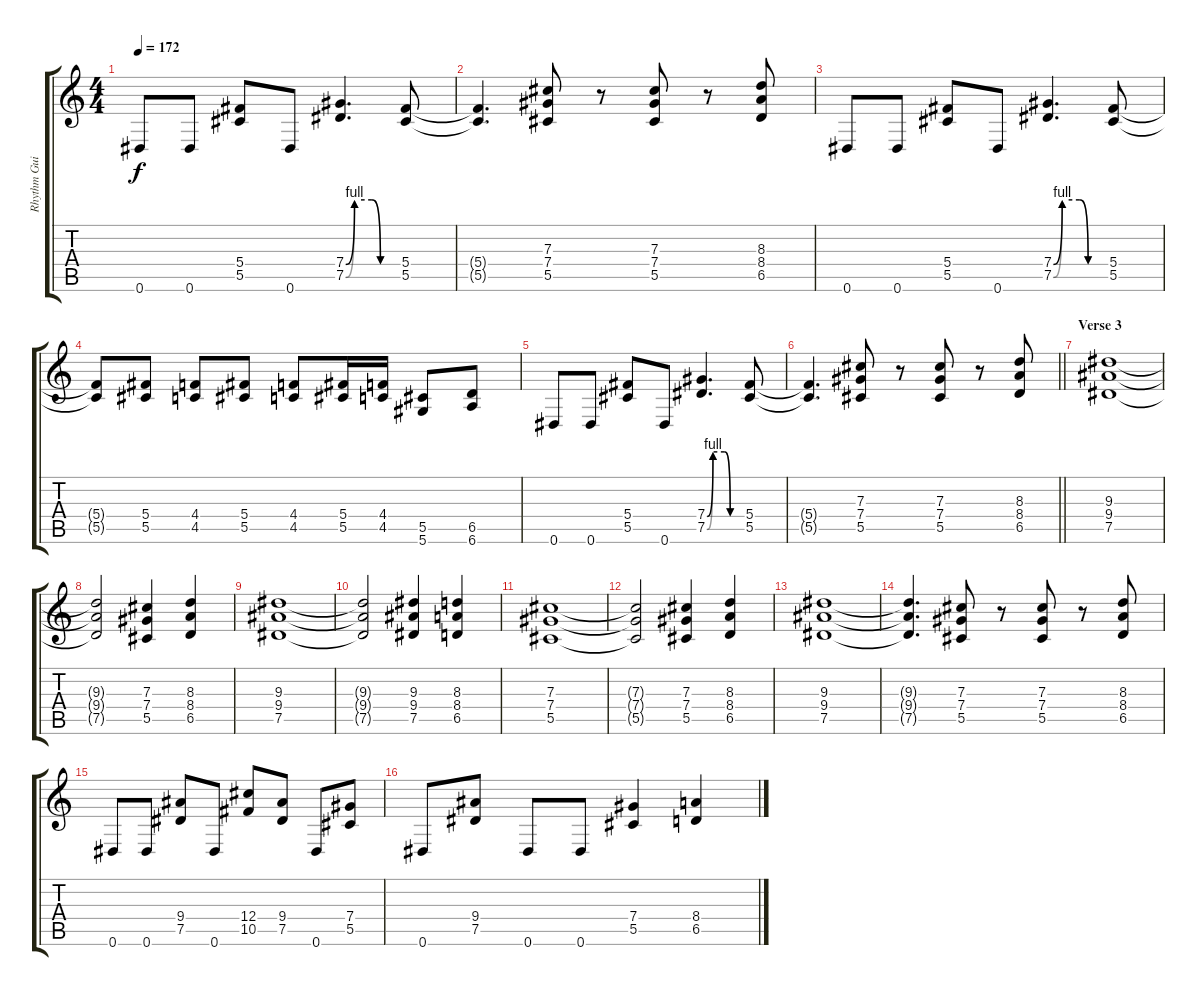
\track ("Rhythm Guitar 2: Pata " "Rhythm Gui") {instrument distortionguitar}
\staff {score tabs}
\tuning (Eb4 Bb3 Gb3 Db3 Ab2 Eb2) {hide}
\ts (4 4)
\tempo 172
\clef g2
\ks c
0.6.8{dy f} 0.6.8 (5.4 5.5).8 0.6.8 (7.4{be (custom 0 0 10 4 30 4 40 0 60 0)} 7.5{be (custom 0 0 10 4 30 4 40 0 60 0)}).4{d} (5.4 5.5).8 |
(5.4{t} 5.5{t}).4{d} (7.3 7.4 5.5).8 r.8 (7.3 7.4 5.5).8 r.8 (8.3 8.4 6.5).8 |
0.6.8 0.6.8 (5.4 5.5).8 0.6.8 (7.4{be (custom 0 0 10 4 30 4 40 0 60 0)} 7.5{be (custom 0 0 10 4 30 4 40 0 60 0)}).4{d} (5.4 5.5).8 |
(5.4{t} 5.5{t}).8 (5.4 5.5).8 (4.4 4.5).8 (5.4 5.5).8 (4.4 4.5).8 (5.4 5.5).16 (4.4 4.5).16 (5.5 5.6).8 (6.5 6.6).8 |
0.6.8 0.6.8 (5.4 5.5).8 0.6.8 (7.4{be (custom 0 0 10 4 30 4 40 0 60 0)} 7.5{be (custom 0 0 10 4 30 4 40 0 60 0)}).4{d} (5.4 5.5).8 |
\barLineRight lightlight
(5.4{t} 5.5{t}).4{d} (7.3 7.4 5.5).8 r.8 (7.3 7.4 5.5).8 r.8 (8.3 8.4 6.5).8 |
\section ("" "Verse 3")
(9.3 9.4 7.5).1 |
(9.3{t} 9.4{t} 7.5{t}).2 (7.3 7.4 5.5).4 (8.3 8.4 6.5).4 |
(9.3 9.4 7.5).1 |
(9.3{t} 9.4{t} 7.5{t}).2 (9.3 9.4 7.5).4 (8.3 8.4 6.5).4 |
(7.3 7.4 5.5).1 |
(7.3{t} 7.4{t} 5.5{t}).2 (7.3 7.4 5.5).4 (8.3 8.4 6.5).4 |
(9.3 9.4 7.5).1 |
(9.3{t} 9.4{t} 7.5{t}).4{d} (7.3 7.4 5.5).8 r.8 (7.3 7.4 5.5).8 r.8 (8.3 8.4 6.5).8 |
0.6.8 0.6.8 (9.4 7.5).8 0.6.8 (12.4 10.5).8 (9.4 7.5).8 0.6.8 (7.4 5.5).8 |
0.6.8 (9.4 7.5).8 0.6.8 0.6.8 (7.4 5.5).4 (8.4 6.5).4
